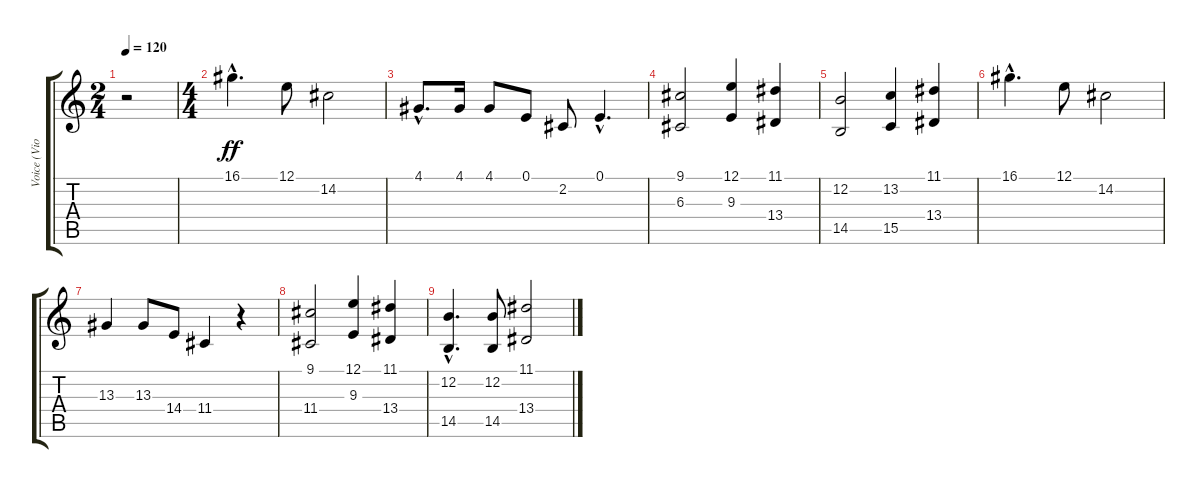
\track ("Voice (Violin)" "Voice (Vio") {instrument flute}
\staff {score tabs}
\tuning (E4 B3 G3 D3 A2 E2) {hide}
\ts (2 4)
\tempo 120
\clef g2
\ks c
r.2{dy ff} |
\ts (4 4)
16.1{hac}.4{d} 12.1.8 14.2.2 |
4.1{hac}.8{d} 4.1.16 4.1.8 0.1.8 2.2.8 0.1{hac}.4{d} |
(9.1 6.3).2 (12.1 9.3).4 (11.1 13.4).4 |
(12.2 14.5).2 (13.2 15.5).4 (11.1 13.4).4 |
16.1{hac}.4{d} 12.1.8 14.2.2 |
13.3.4 13.3.8 14.4.8 11.4.4 r.4 |
(9.1 11.4).2 (12.1 9.3).4 (11.1 13.4).4 |
(12.2{hac} 14.5{hac}).4{d} (12.2 14.5).8 (11.1 13.4).2
